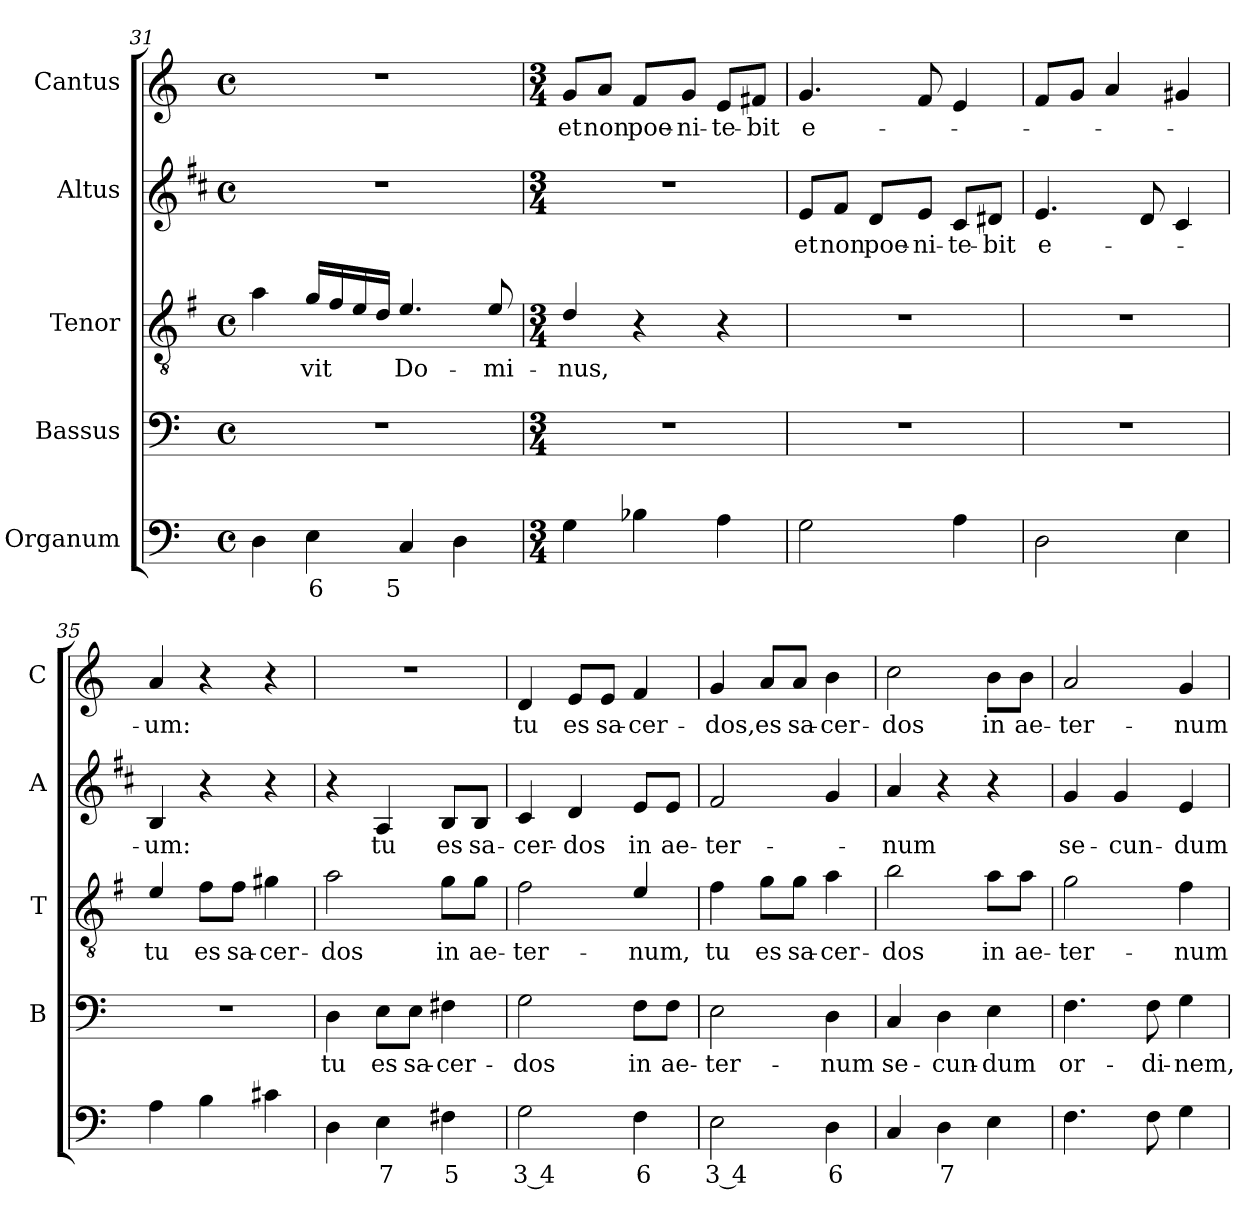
**kern	**text	**kern	**text	**kern	**text	**kern	**text	**kern	**text
*part5	*part5	*part4	*part4	*part3	*part3	*part2	*part2	*part1	*part1
*staff5	*staff5	*staff4	*staff4	*staff3	*staff3	*staff2	*staff2	*staff1	*staff1
*I"Organum	*	*I"Bassus	*	*I"Tenor	*	*I"Altus	*	*I"Cantus	*
*	*	*I'B	*	*I'T	*	*I'A	*	*I'C	*
*clefF4	*	*clefF4	*	*clefGv2	*	*clefG2	*	*clefG2	*
*	*	*	*	*ITrd4c7	*	*ITrd1c2	*	*	*
*k[]	*	*k[]	*	*k[]	*	*k[]	*	*k[]	*
*C:	*	*C:	*	*C:	*	*C:	*	*C:	*
*M4/4	*	*M4/4	*	*M4/4	*	*M4/4	*	*M4/4	*
*met(c)	*	*met(c)	*	*met(c)	*	*met(c)	*	*met(c)	*
=31	=31	=31	=31	=31	=31	=31	=31	=31	=31
4D\	.	1r	.	4d\	.	1r	.	1r	.
!	!LO:LY:b	!	!	!	!LO:LY:b	!	!	!	!
4E\	6	.	.	16c/LL	-vit	.	.	.	.
.	.	.	.	16B/	.	.	.	.	.
.	.	.	.	16A/	.	.	.	.	.
.	.	.	.	16G/JJ	.	.	.	.	.
!	!LO:LY:b	!	!	!	!LO:LY:b	!	!	!	!
4C/	5	.	.	4.A/	Do-	.	.	.	.
4D\	.	.	.	.	.	.	.	.	.
!	!	!	!	!	!LO:LY:b	!	!	!	!
.	.	.	.	8A/	-mi-	.	.	.	.
!!LO:LB:g=z
=32	=32	=32	=32	=32	=32	=32	=32	=32	=32
*M3/4	*	*M3/4	*	*M3/4	*	*M3/4	*	*M3/4	*
!	!	!	!	!	!LO:LY:b	!	!	!	!LO:LY:b
4G\	.	2.r	.	4G/	-nus,	2.r	.	8g/L	et
!	!	!	!	!	!	!	!	!	!LO:LY:b
.	.	.	.	.	.	.	.	8a/J	non
!	!	!	!	!	!	!	!	!	!LO:LY:b
4B-X\	.	.	.	4r	.	.	.	8f/L	poe-
!	!	!	!	!	!	!	!	!	!LO:LY:b
.	.	.	.	.	.	.	.	8g/J	-ni-
!	!	!	!	!	!	!	!	!	!LO:LY:b
4A\	.	.	.	4r	.	.	.	8e/L	-te-
!	!	!	!	!	!	!	!	!	!LO:LY:b
.	.	.	.	.	.	.	.	8f#X/J	-bit
=33	=33	=33	=33	=33	=33	=33	=33	=33	=33
!	!	!	!	!	!	!	!LO:LY:b	!	!LO:LY:b
2G\	.	2.r	.	2.r	.	8d/L	et	4.g/	e-
!	!	!	!	!	!	!	!LO:LY:b	!	!
.	.	.	.	.	.	8e/J	non	.	.
!	!	!	!	!	!	!	!LO:LY:b	!	!
.	.	.	.	.	.	8c/L	poe-	.	.
!	!	!	!	!	!	!	!LO:LY:b	!	!
.	.	.	.	.	.	8d/J	-ni-	8f/	.
!	!	!	!	!	!	!	!LO:LY:b	!	!
4A\	.	.	.	.	.	8B/L	-te-	4e/	.
!	!	!	!	!	!	!	!LO:LY:b	!	!
.	.	.	.	.	.	8c#X/J	-bit	.	.
=34	=34	=34	=34	=34	=34	=34	=34	=34	=34
!	!	!	!	!	!	!	!LO:LY:b	!	!
2D\	.	2.r	.	2.r	.	4.d/	e-	8f/L	.
.	.	.	.	.	.	.	.	8g/J	.
.	.	.	.	.	.	.	.	4a/	.
.	.	.	.	.	.	8c/	.	.	.
4E\	.	.	.	.	.	4B/	.	4g#X/	.
=35	=35	=35	=35	=35	=35	=35	=35	=35	=35
!	!	!	!	!	!LO:LY:b	!	!LO:LY:b	!	!LO:LY:b
4A\	.	2.r	.	4A/	tu	4A/	-um:	4a/	-um:
!	!	!	!	!	!LO:LY:b	!	!	!	!
4B\	.	.	.	8B\L	es	4r	.	4r	.
!	!	!	!	!	!LO:LY:b	!	!	!	!
.	.	.	.	8B\J	sa-	.	.	.	.
!	!	!	!	!	!LO:LY:b	!	!	!	!
4c#X\	.	.	.	4c#X\	-cer-	4r	.	4r	.
=36	=36	=36	=36	=36	=36	=36	=36	=36	=36
!	!	!	!LO:LY:b	!	!LO:LY:b	!	!	!	!
4D\	.	4D\	tu	2d\	-dos	4r	.	2.r	.
!	!LO:LY:b	!	!LO:LY:b	!	!	!	!LO:LY:b	!	!
4E\	7	8E\L	es	.	.	4G/	tu	.	.
!	!	!	!LO:LY:b	!	!	!	!	!	!
.	.	8E\J	sa-	.	.	.	.	.	.
!	!LO:LY:b	!	!LO:LY:b	!	!LO:LY:b	!	!LO:LY:b	!	!
4F#X\	5	4F#X\	-cer-	8c\L	in	8A/L	es	.	.
!	!	!	!	!	!LO:LY:b	!	!LO:LY:b	!	!
.	.	.	.	8c\J	ae-	8A/J	sa-	.	.
=37	=37	=37	=37	=37	=37	=37	=37	=37	=37
!	!LO:LY:b	!	!LO:LY:b	!	!LO:LY:b	!	!LO:LY:b	!	!LO:LY:b
2G\	3 4	2G\	-dos	2B\	-ter-	4B/	-cer-	4d/	tu
!	!	!	!	!	!	!	!LO:LY:b	!	!LO:LY:b
.	.	.	.	.	.	4c/	-dos	8e/L	es
!	!	!	!	!	!	!	!	!	!LO:LY:b
.	.	.	.	.	.	.	.	8e/J	sa-
!	!LO:LY:b	!	!LO:LY:b	!	!LO:LY:b	!	!LO:LY:b	!	!LO:LY:b
4F\	6	8F\L	in	4A/	-num,	8d/L	in	4f/	-cer-
!	!	!	!LO:LY:b	!	!	!	!LO:LY:b	!	!
.	.	8F\J	ae-	.	.	8d/J	ae-	.	.
!!LO:PB:g=z
=38	=38	=38	=38	=38	=38	=38	=38	=38	=38
!	!LO:LY:b	!	!LO:LY:b	!	!LO:LY:b	!	!LO:LY:b	!	!LO:LY:b
2E\	3 4	2E\	-ter-	4B\	tu	2e/	-ter-	4g/	-dos,
!	!	!	!	!	!LO:LY:b	!	!	!	!LO:LY:b
.	.	.	.	8c\L	es	.	.	8a/L	es
!	!	!	!	!	!LO:LY:b	!	!	!	!LO:LY:b
.	.	.	.	8c\J	sa-	.	.	8a/J	sa-
!	!LO:LY:b	!	!LO:LY:b	!	!LO:LY:b	!	!	!	!LO:LY:b
4D\	6	4D\	-num	4d\	-cer-	4f/	.	4b\	-cer-
=39	=39	=39	=39	=39	=39	=39	=39	=39	=39
!	!	!	!LO:LY:b	!	!LO:LY:b	!	!LO:LY:b	!	!LO:LY:b
4C/	.	4C/	se-	2e\	-dos	4g/	-num	2cc\	-dos
!	!LO:LY:b	!	!LO:LY:b	!	!	!	!	!	!
4D\	7	4D\	-cun-	.	.	4r	.	.	.
!	!	!	!LO:LY:b	!	!LO:LY:b	!	!	!	!LO:LY:b
4E\	.	4E\	-dum	8d\L	in	4r	.	8b\L	in
!	!	!	!	!	!LO:LY:b	!	!	!	!LO:LY:b
.	.	.	.	8d\J	ae-	.	.	8b\J	ae-
=40	=40	=40	=40	=40	=40	=40	=40	=40	=40
!	!	!	!LO:LY:b	!	!LO:LY:b	!	!LO:LY:b	!	!LO:LY:b
4.F\	.	4.F\	or-	2c\	-ter-	4f/	se-	2a/	-ter-
!	!	!	!	!	!	!	!LO:LY:b	!	!
.	.	.	.	.	.	4f/	-cun-	.	.
!	!	!	!LO:LY:b	!	!	!	!	!	!
8F\	.	8F\	-di-	.	.	.	.	.	.
!	!	!	!LO:LY:b	!	!LO:LY:b	!	!LO:LY:b	!	!LO:LY:b
4G\	.	4G\	-nem,	4B\	-num	4d/	-dum	4g/	-num
=	=	=	=	=	=	=	=	=	=
*-	*-	*-	*-	*-	*-	*-	*-	*-	*-
